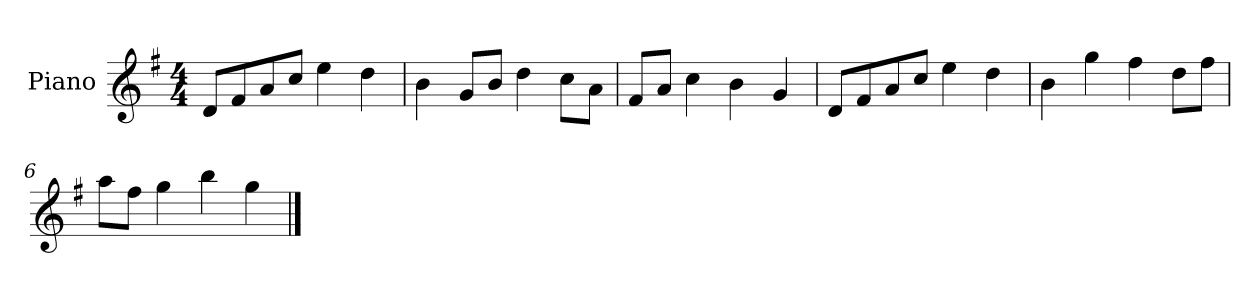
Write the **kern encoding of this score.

**kern
*part1
*staff1
*I"Piano
*I'P-no
*clefG2
*k[f#]
*M4/4
*MM90
=1
8d/L
8f#/
8a/
8cc/J
4ee\
4dd\
=2
4b\
8g/L
8b/J
4dd\
8cc\L
8a\J
=3
8f#/L
8a/J
4cc\
4b\
4g/
=4
8d/L
8f#/
8a/
8cc/J
4ee\
4dd\
=5
4b\
4gg\
4ff#\
8dd\L
8ff#\J
=6
8aa\L
8ff#\J
4gg\
4bb\
4gg\
==
*-
